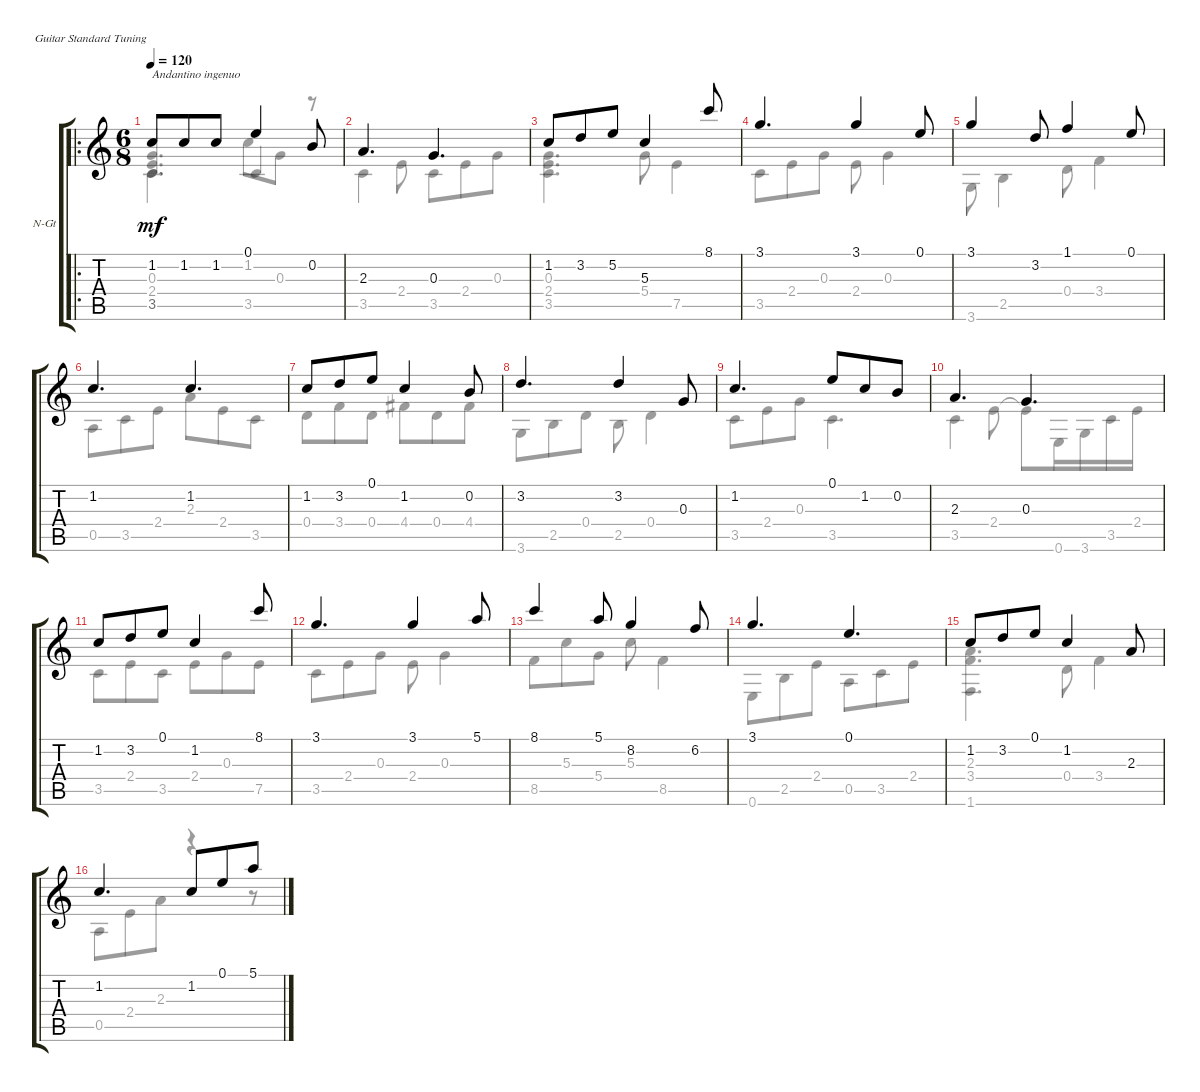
\bracketExtendMode groupsimilarinstruments
\firstSystemTrackNameOrientation horizontal
\otherSystemsTrackNameOrientation horizontal
\track ("Gtr 1" "N-Gt") {instrument acousticgrandpiano}
\staff {score tabs}
\tuning (E4 B3 G3 D3 A2 E2)
\displaytranspose 12
\voice
\ro
\ts (6 8)
\tempo 120
\clef g2
\ks c
1.2.8{txt "Andantino ingenuo" dy mf instrument acousticgrandpiano} 1.2.8 1.2.8 0.1.4 0.2.8 |
2.3.4{d} 0.3.4{d} |
1.2.8 3.2.8 5.2.8 5.3.4 8.1.8 |
3.1.4{d} 3.1.4 0.1.8 |
3.1.4 3.2.8 1.1.4 0.1.8 |
1.2.4{d} 1.2.4{d} |
1.2.8 3.2.8 0.1.8 1.2.4 0.2.8 |
3.2.4{d} 3.2.4 0.3.8 |
1.2.4{d} 0.1.8 1.2.8 0.2.8 |
2.3.4{d} 0.3.4{d} |
1.2.8 3.2.8 0.1.8 1.2.4 8.1.8 |
3.1.4{d} 3.1.4 5.1.8 |
8.1.4 5.1.8 8.2.4 6.2.8 |
3.1.4{d} 0.1.4{d} |
1.2.8 3.2.8 0.1.8 1.2.4 2.3.8 |
1.2.4{d} 1.2.8 0.1.8 5.1.8
\voice
\clef g2
\ottava regular
\simile none
\ks c
(0.3 2.4 3.5).4{d dy mf beam invert} 3.5.4{beam invert} r.8 |
3.5.4 2.4.8 3.5.8 2.4.8 0.3.8 |
(0.3 2.4 3.5).4{d} 5.4.8 7.5.4 |
3.5.8 2.4.8 0.3.8 2.4.8 0.3.4 |
3.6.8 2.5.4 0.4.8 3.4.4 |
0.5.8 3.5.8 2.4.8 2.3.8 2.4.8 3.5.8 |
0.4.8 3.4.8 0.4.8 4.4.8 0.4.8 4.4.8 |
3.6.8 2.5.8 0.4.8 2.5.8 0.4.4 |
3.5.8 2.4.8 0.3.8 3.5.4{d} |
3.5.4 2.4.8 2.4{t}.8 0.6.16 3.6.16 3.5.16 2.4.16 |
3.5.8 2.4.8 3.5.8 2.4.8 0.3.8 7.5.8 |
3.5.8 2.4.8 0.3.8 2.4.8 0.3.4 |
8.5.8 5.3.8 5.4.8 5.3.8 8.5.4 |
0.6.8 2.5.8 2.4.8 0.5.8 3.5.8 2.4.8 |
(2.3 3.4 1.6).4{d} 0.4.8 3.4.4 |
0.5.8 2.4.8 2.3.8 r.4 r.8
\voice
\clef g2
\ottava regular
\simile none
\ks c
3.5.4{d dy mf} 1.2.8 0.3.8 r.8 |
|
|
|
|
|
|
|
|
|
|
|
|
|
|
